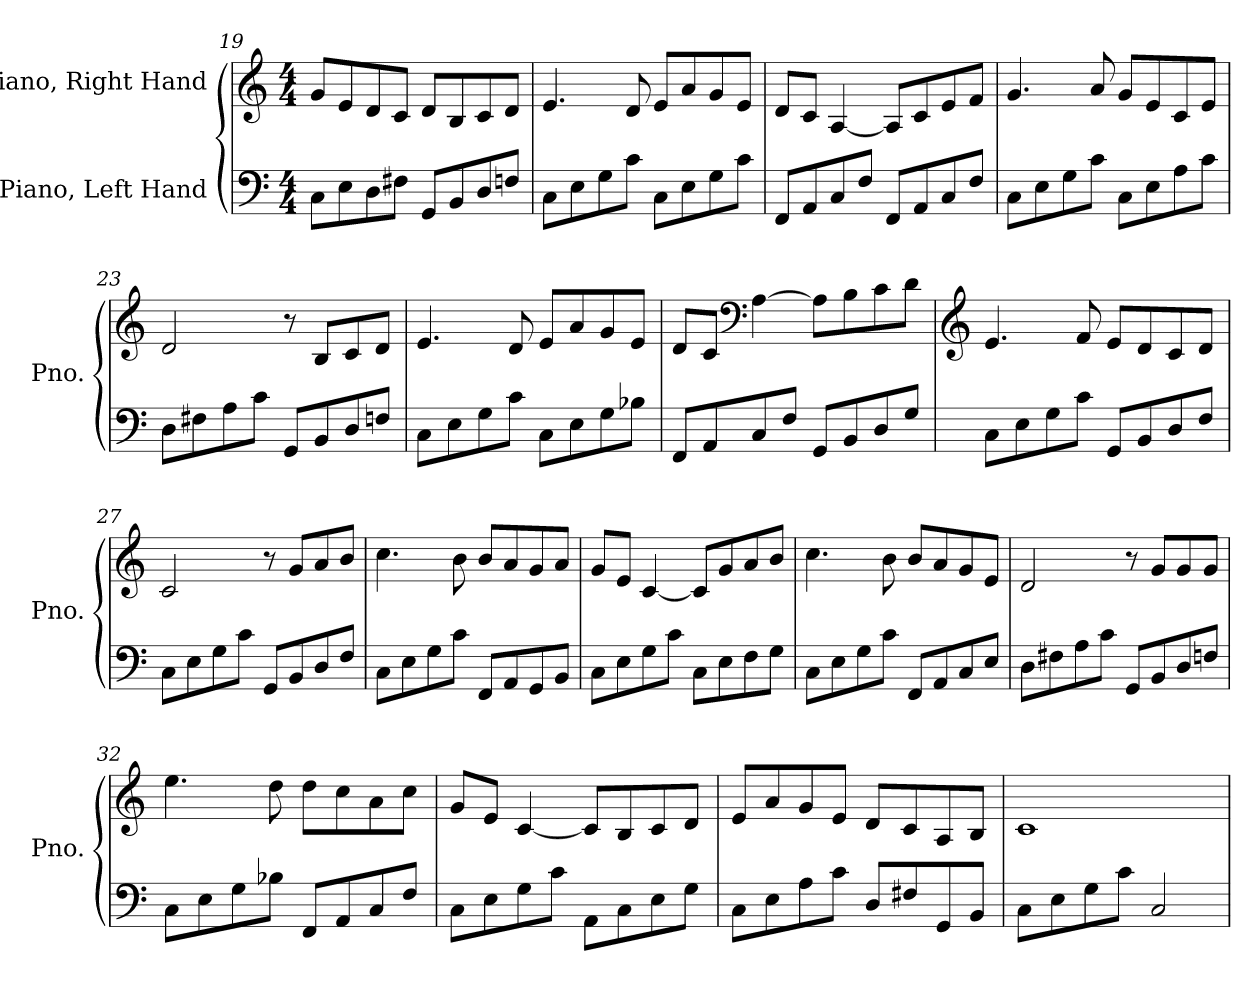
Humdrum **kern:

**kern	**kern
*part2	*part1
*staff2	*staff1
*I"Piano, Left Hand	*I"Piano, Right Hand
*I'Pno.	*I'Pno.
!!LO:LB:g=z
*clefF4	*clefG2
*k[]	*k[]
*M4/4	*M4/4
=19	=19
8C\L	8g/L
8E\	8e/
8D\	8d/
8F#X\J	8c/J
8GG/L	8d/L
8BB/	8B/
8D/	8c/
8Fn/J	8d/J
=20	=20
8C\L	4.e/
8E\	.
8G\	.
8c\J	8d/
8C\L	8e/L
8E\	8a/
8G\	8g/
8c\J	8e/J
=21	=21
8FF/L	8d/L
8AA/	8c/J
8C/	[4A/
8F/J	.
8FF/L	8A/L]
8AA/	8c/
8C/	8e/
8F/J	8f/J
=22	=22
8C\L	4.g/
8E\	.
8G\	.
8c\J	8a/
8C\L	8g/L
8E\	8e/
8A\	8c/
8c\J	8e/J
!!LO:LB:g=z
=23	=23
8D\L	2d/
8F#X\	.
8A\	.
8c\J	.
8GG/L	8r
8BB/	8B/L
8D/	8c/
8Fn/J	8d/J
=24	=24
8C\L	4.e/
8E\	.
8G\	.
8c\J	8d/
8C\L	8e/L
8E\	8a/
8G\	8g/
8B-X\J	8e/J
=25	=25
8FF/L	8d/L
8AA/	8c/J
*	*clefF4
8C/	[4A\
8F/J	.
8GG/L	8A\L]
8BB/	8B\
8D/	8c\
8G/J	8d\J
=26	=26
*	*clefG2
8C\L	4.e/
8E\	.
8G\	.
8c\J	8f/
8GG/L	8e/L
8BB/	8d/
8D/	8c/
8F/J	8d/J
!!LO:PB:g=z
=27	=27
8C\L	2c/
8E\	.
8G\	.
8c\J	.
8GG/L	8r
8BB/	8g/L
8D/	8a/
8F/J	8b/J
=28	=28
8C\L	4.cc\
8E\	.
8G\	.
8c\J	8b\
8FF/L	8b/L
8AA/	8a/
8GG/	8g/
8BB/J	8a/J
=29	=29
8C\L	8g/L
8E\	8e/J
8G\	[4c/
8c\J	.
8C\L	8c/L]
8E\	8g/
8F\	8a/
8G\J	8b/J
=30	=30
8C\L	4.cc\
8E\	.
8G\	.
8c\J	8b\
8FF/L	8b/L
8AA/	8a/
8C/	8g/
8E/J	8e/J
=31	=31
8D\L	2d/
8F#X\	.
8A\	.
8c\J	.
8GG/L	8r
8BB/	8g/L
8D/	8g/
8Fn/J	8g/J
!!LO:LB:g=z
=32	=32
8C\L	4.ee\
8E\	.
8G\	.
8B-X\J	8dd\
8FF/L	8dd\L
8AA/	8cc\
8C/	8a\
8F/J	8cc\J
=33	=33
8C\L	8g/L
8E\	8e/J
8G\	[4c/
8c\J	.
8AA\L	8c/L]
8C\	8B/
8E\	8c/
8G\J	8d/J
=34	=34
8C\L	8e/L
8E\	8a/
8A\	8g/
8c\J	8e/J
8D/L	8d/L
8F#X/	8c/
8GG/	8A/
8BB/J	8B/J
=35	=35
8C\L	1c
8E\	.
8G\	.
8c\J	.
2C/	.
=	=
*-	*-
